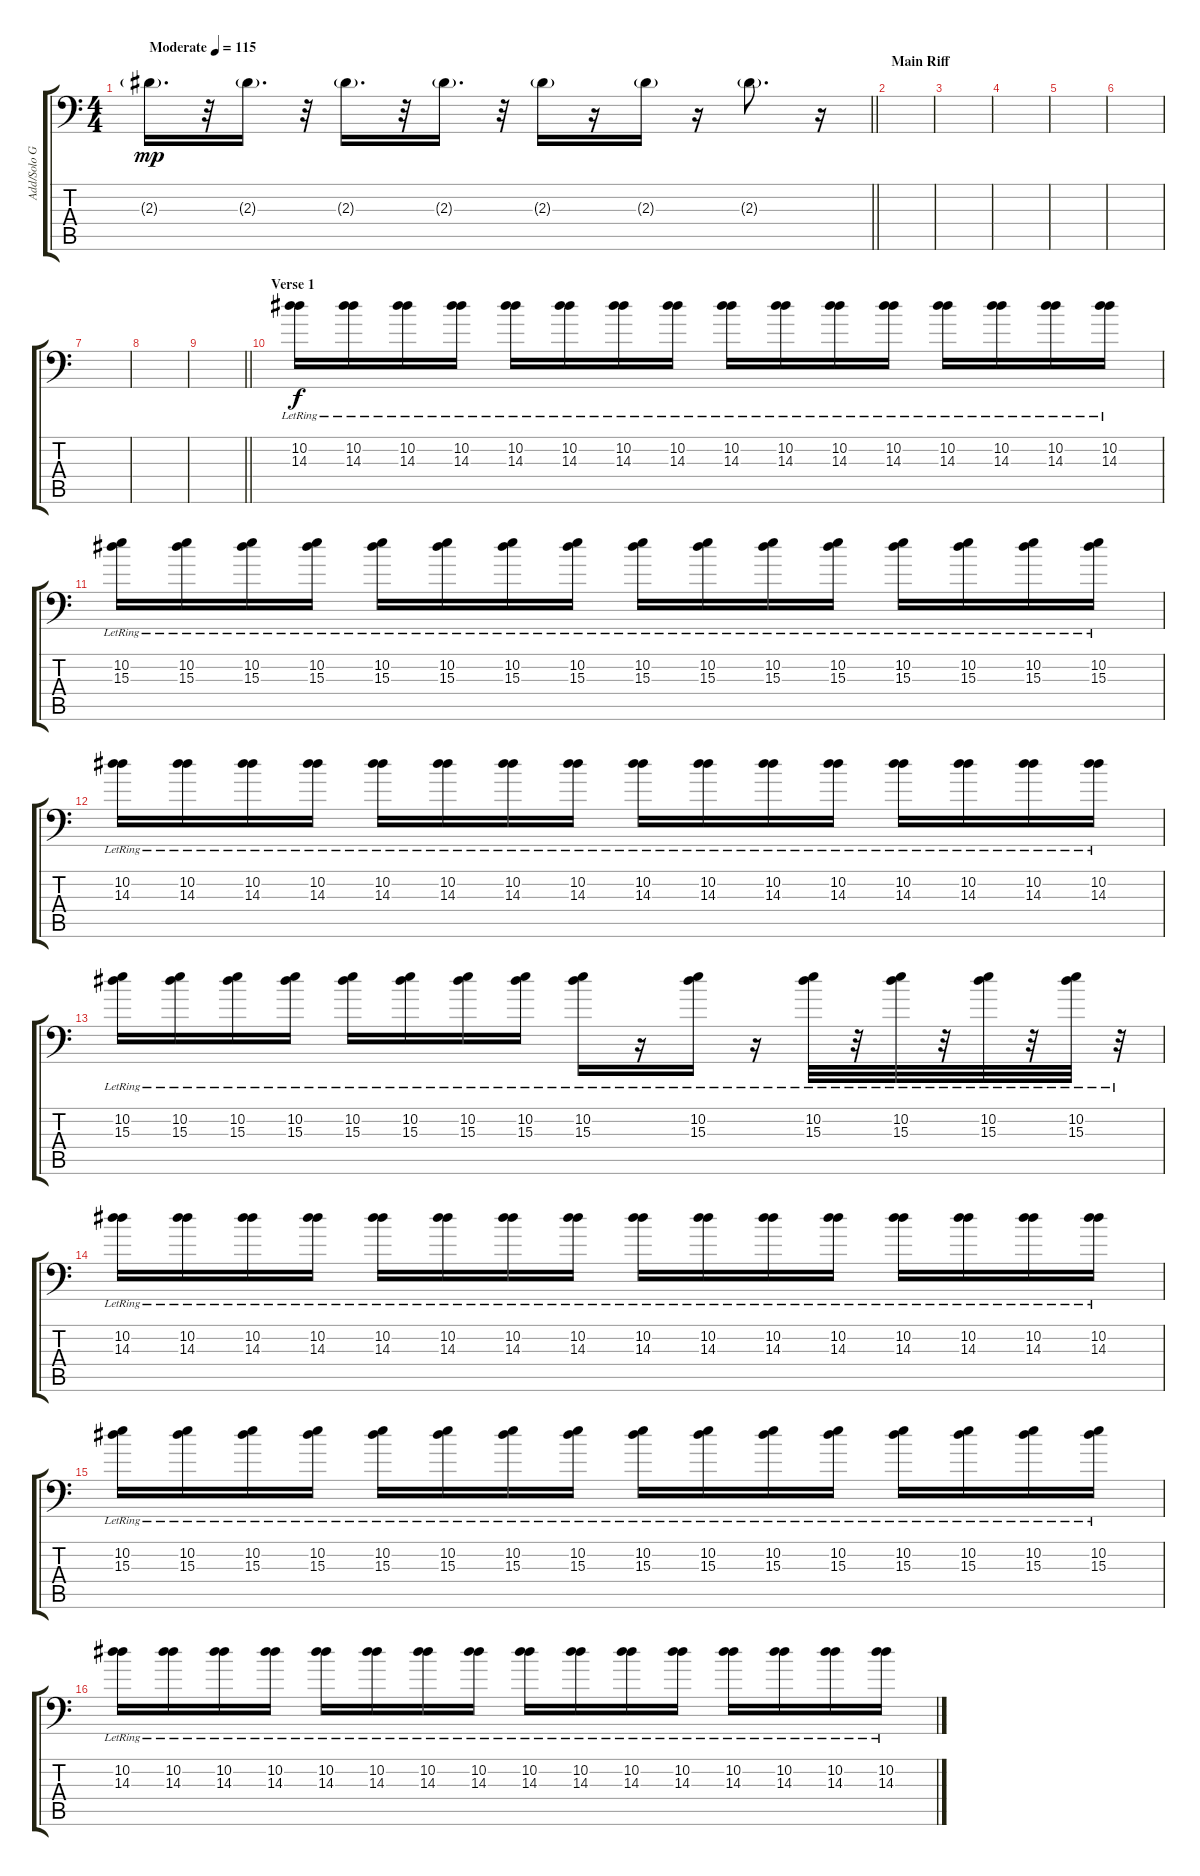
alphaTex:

\track ("Add/Solo Guitar" "Add/Solo G") {instrument distortionguitar}
\staff {score tabs}
\tuning (Bb3 F3 Db3 Ab2 Eb2 Ab1) {hide}
\ts (4 4)
\tempo (115 "Moderate")
\clef f4
\barLineRight lightlight
\ks c
2.3{g}.16{d dy mp instrument distortionguitar} r.32 2.3{g}.16{d} r.32 2.3{g}.16{d} r.32 2.3{g}.16{d} r.32 2.3{g}.16 r.16 2.3{g}.16 r.16 2.3{g}.8{d} r.16 |
\section ("" "Main Riff")
|
|
|
|
|
|
|
\barLineRight lightlight
|
\section ("" "Verse 1")
(10.2{lr} 14.3{lr}).16{dy f} (10.2{lr} 14.3{lr}).16 (10.2{lr} 14.3{lr}).16 (10.2{lr} 14.3{lr}).16 (10.2{lr} 14.3{lr}).16 (10.2{lr} 14.3{lr}).16 (10.2{lr} 14.3{lr}).16 (10.2{lr} 14.3{lr}).16 (10.2{lr} 14.3{lr}).16 (10.2{lr} 14.3{lr}).16 (10.2{lr} 14.3{lr}).16 (10.2{lr} 14.3{lr}).16 (10.2{lr} 14.3{lr}).16 (10.2{lr} 14.3{lr}).16 (10.2{lr} 14.3{lr}).16 (10.2{lr} 14.3{lr}).16 |
(10.2{lr} 15.3{lr}).16 (10.2{lr} 15.3{lr}).16 (10.2{lr} 15.3{lr}).16 (10.2{lr} 15.3{lr}).16 (10.2{lr} 15.3{lr}).16 (10.2{lr} 15.3{lr}).16 (10.2{lr} 15.3{lr}).16 (10.2{lr} 15.3{lr}).16 (10.2{lr} 15.3{lr}).16 (10.2{lr} 15.3{lr}).16 (10.2{lr} 15.3{lr}).16 (10.2{lr} 15.3{lr}).16 (10.2{lr} 15.3{lr}).16 (10.2{lr} 15.3{lr}).16 (10.2{lr} 15.3{lr}).16 (10.2{lr} 15.3{lr}).16 |
(10.2{lr} 14.3{lr}).16 (10.2{lr} 14.3{lr}).16 (10.2{lr} 14.3{lr}).16 (10.2{lr} 14.3{lr}).16 (10.2{lr} 14.3{lr}).16 (10.2{lr} 14.3{lr}).16 (10.2{lr} 14.3{lr}).16 (10.2{lr} 14.3{lr}).16 (10.2{lr} 14.3{lr}).16 (10.2{lr} 14.3{lr}).16 (10.2{lr} 14.3{lr}).16 (10.2{lr} 14.3{lr}).16 (10.2{lr} 14.3{lr}).16 (10.2{lr} 14.3{lr}).16 (10.2{lr} 14.3{lr}).16 (10.2{lr} 14.3{lr}).16 |
(10.2{lr} 15.3{lr}).16 (10.2{lr} 15.3{lr}).16 (10.2{lr} 15.3{lr}).16 (10.2{lr} 15.3{lr}).16 (10.2{lr} 15.3{lr}).16 (10.2{lr} 15.3{lr}).16 (10.2{lr} 15.3{lr}).16 (10.2{lr} 15.3{lr}).16 (10.2{lr} 15.3{lr}).16 r.16 (10.2{lr} 15.3{lr}).16 r.16 (10.2{lr} 15.3{lr}).32 r.32 (10.2{lr} 15.3{lr}).32 r.32 (10.2{lr} 15.3{lr}).32 r.32 (10.2{lr} 15.3{lr}).32 r.32 |
(10.2{lr} 14.3{lr}).16 (10.2{lr} 14.3{lr}).16 (10.2{lr} 14.3{lr}).16 (10.2{lr} 14.3{lr}).16 (10.2{lr} 14.3{lr}).16 (10.2{lr} 14.3{lr}).16 (10.2{lr} 14.3{lr}).16 (10.2{lr} 14.3{lr}).16 (10.2{lr} 14.3{lr}).16 (10.2{lr} 14.3{lr}).16 (10.2{lr} 14.3{lr}).16 (10.2{lr} 14.3{lr}).16 (10.2{lr} 14.3{lr}).16 (10.2{lr} 14.3{lr}).16 (10.2{lr} 14.3{lr}).16 (10.2{lr} 14.3{lr}).16 |
(10.2{lr} 15.3{lr}).16 (10.2{lr} 15.3{lr}).16 (10.2{lr} 15.3{lr}).16 (10.2{lr} 15.3{lr}).16 (10.2{lr} 15.3{lr}).16 (10.2{lr} 15.3{lr}).16 (10.2{lr} 15.3{lr}).16 (10.2{lr} 15.3{lr}).16 (10.2{lr} 15.3{lr}).16 (10.2{lr} 15.3{lr}).16 (10.2{lr} 15.3{lr}).16 (10.2{lr} 15.3{lr}).16 (10.2{lr} 15.3{lr}).16 (10.2{lr} 15.3{lr}).16 (10.2{lr} 15.3{lr}).16 (10.2{lr} 15.3{lr}).16 |
(10.2{lr} 14.3{lr}).16 (10.2{lr} 14.3{lr}).16 (10.2{lr} 14.3{lr}).16 (10.2{lr} 14.3{lr}).16 (10.2{lr} 14.3{lr}).16 (10.2{lr} 14.3{lr}).16 (10.2{lr} 14.3{lr}).16 (10.2{lr} 14.3{lr}).16 (10.2{lr} 14.3{lr}).16 (10.2{lr} 14.3{lr}).16 (10.2{lr} 14.3{lr}).16 (10.2{lr} 14.3{lr}).16 (10.2{lr} 14.3{lr}).16 (10.2{lr} 14.3{lr}).16 (10.2{lr} 14.3{lr}).16 (10.2{lr} 14.3{lr}).16
